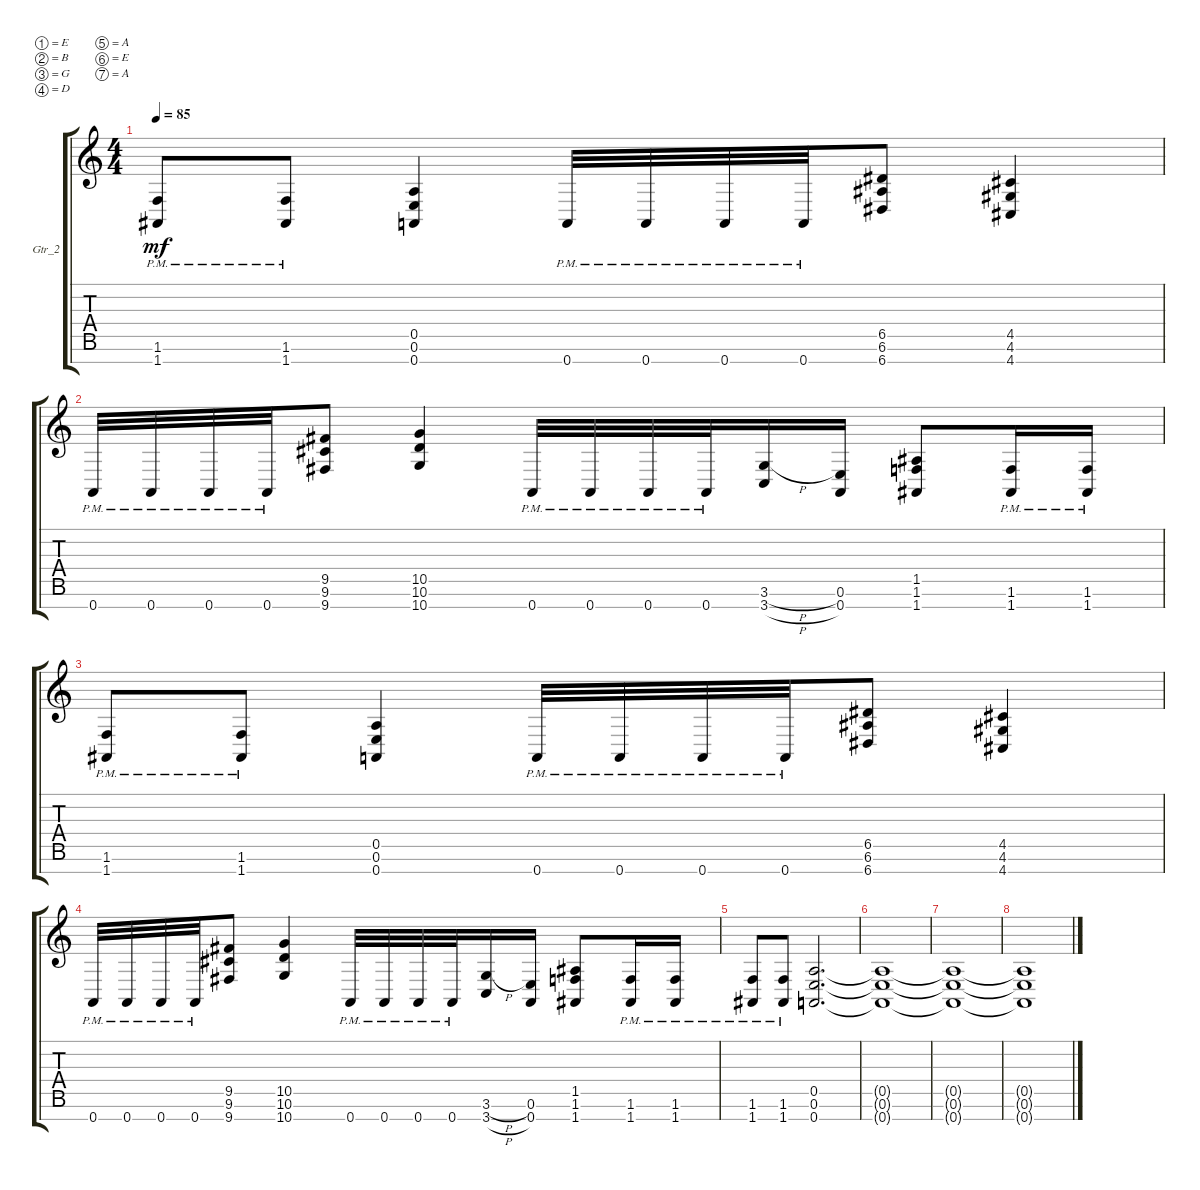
\defaultSystemsLayout 4
\bracketExtendMode groupsimilarinstruments
\firstSystemTrackNameOrientation horizontal
\otherSystemsTrackNameOrientation horizontal
\track ("Guitar_Right" "Gtr_2") {instrument distortionguitar}
\staff {score tabs}
\tuning (E4 B3 G3 D3 A2 E2 A1)
\ts (4 4)
\tempo 85
\clef g2
\ks c
(1.7{pm} 1.6{pm}).8{dy mf} (1.7{pm} 1.6{pm}).8 (0.7 0.6 0.5).4 0.7{pm}.32 0.7{pm}.32 0.7{pm}.32 0.7{pm}.32 (6.7 6.6 6.5).8 (4.7 4.6 4.5).4 |
0.7{pm}.32 0.7{pm}.32 0.7{pm}.32 0.7{pm}.32 (9.7 9.6 9.5).8 (10.7 10.6 10.5).4 0.7{pm}.32 0.7{pm}.32 0.7{pm}.32 0.7{pm}.32 (3.7{h} 3.6{h}).16 (0.7 0.6).16 (1.7 1.6 1.5).8 (1.7{pm} 1.6{pm}).16 (1.7{pm} 1.6{pm}).16 |
(1.7{pm} 1.6{pm}).8 (1.7{pm} 1.6{pm}).8 (0.7 0.6 0.5).4 0.7{pm}.32 0.7{pm}.32 0.7{pm}.32 0.7{pm}.32 (6.7 6.6 6.5).8 (4.7 4.6 4.5).4 |
0.7{pm}.32 0.7{pm}.32 0.7{pm}.32 0.7{pm}.32 (9.7 9.6 9.5).8 (10.7 10.6 10.5).4 0.7{pm}.32 0.7{pm}.32 0.7{pm}.32 0.7{pm}.32 (3.7{h} 3.6{h}).16 (0.7 0.6).16 (1.7 1.6 1.5).8 (1.7{pm} 1.6{pm}).16 (1.7{pm} 1.6{pm}).16 |
(1.7{pm} 1.6{pm}).8 (1.7{pm} 1.6{pm}).8 (0.7 0.6 0.5).2{d} |
(0.7{t} 0.6{t} 0.5{t}).1 |
(0.7{t} 0.6{t} 0.5{t}).1 |
(0.7{t} 0.6{t} 0.5{t}).1
